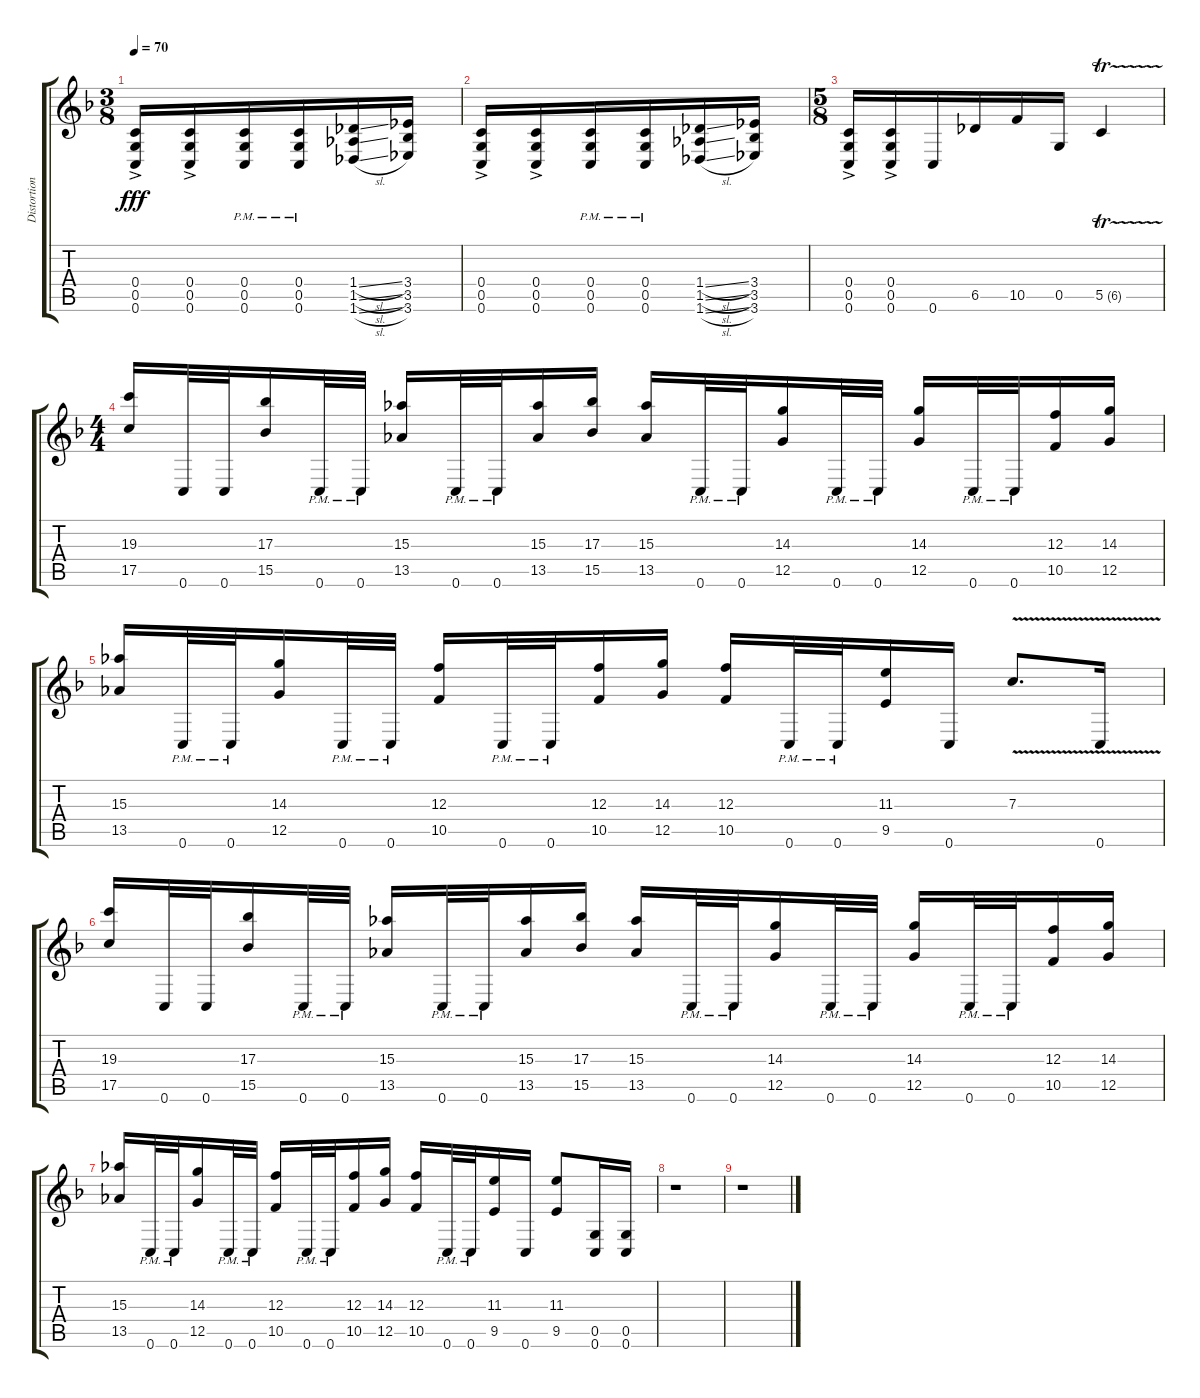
\track ("Distortion" "Distortion") {instrument distortionguitar}
\staff {score tabs}
\tuning (D4 A3 F3 C3 G2 C2) {hide}
\ts (3 8)
\tempo 70
\clef g2
\ks f
(0.4{ac} 0.5{ac} 0.6{ac}).16{dy fff} (0.4{ac} 0.5{ac} 0.6{ac}).16 (0.4{pm} 0.5{pm} 0.6{pm}).16 (0.4{pm} 0.5{pm} 0.6{pm}).16 (1.4{sl} 1.5{sl} 1.6{sl}).16 (3.4 3.5 3.6).16 |
(0.4{ac} 0.5{ac} 0.6{ac}).16 (0.4{ac} 0.5{ac} 0.6{ac}).16 (0.4{pm} 0.5{pm} 0.6{pm}).16 (0.4{pm} 0.5{pm} 0.6{pm}).16 (1.4{sl} 1.5{sl} 1.6{sl}).16 (3.4 3.5 3.6).16 |
\ts (5 8)
(0.4{ac} 0.5{ac} 0.6{ac}).16 (0.4{ac} 0.5{ac} 0.6{ac}).16 0.6.16 6.5.16 10.5.16 0.5.16 5.5{tr (6 32)}.4 |
\ts (4 4)
(19.3 17.5).16 0.6.32 0.6.32 (17.3 15.5).16 0.6{pm}.32 0.6{pm}.32 (15.3 13.5).16 0.6{pm}.32 0.6{pm}.32 (15.3 13.5).16 (17.3 15.5).16 (15.3 13.5).16 0.6{pm}.32 0.6{pm}.32 (14.3 12.5).16 0.6{pm}.32 0.6{pm}.32 (14.3 12.5).16 0.6{pm}.32 0.6{pm}.32 (12.3 10.5).16 (14.3 12.5).16 |
(15.3 13.5).16 0.6{pm}.32 0.6{pm}.32 (14.3 12.5).16 0.6{pm}.32 0.6{pm}.32 (12.3 10.5).16 0.6{pm}.32 0.6{pm}.32 (12.3 10.5).16 (14.3 12.5).16 (12.3 10.5).16 0.6{pm}.32 0.6{pm}.32 (11.3 9.5).16 0.6.16 7.3{v}.8{d} 0.6{v}.16 |
(19.3 17.5).16 0.6.32 0.6.32 (17.3 15.5).16 0.6{pm}.32 0.6{pm}.32 (15.3 13.5).16 0.6{pm}.32 0.6{pm}.32 (15.3 13.5).16 (17.3 15.5).16 (15.3 13.5).16 0.6{pm}.32 0.6{pm}.32 (14.3 12.5).16 0.6{pm}.32 0.6{pm}.32 (14.3 12.5).16 0.6{pm}.32 0.6{pm}.32 (12.3 10.5).16 (14.3 12.5).16 |
(15.3 13.5).16 0.6{pm}.32 0.6{pm}.32 (14.3 12.5).16 0.6{pm}.32 0.6{pm}.32 (12.3 10.5).16 0.6{pm}.32 0.6{pm}.32 (12.3 10.5).16 (14.3 12.5).16 (12.3 10.5).16 0.6{pm}.32 0.6{pm}.32 (11.3 9.5).16 0.6.16 (11.3 9.5).8 (0.5 0.6).16 (0.5 0.6).16 |
r.1 |
r.1
